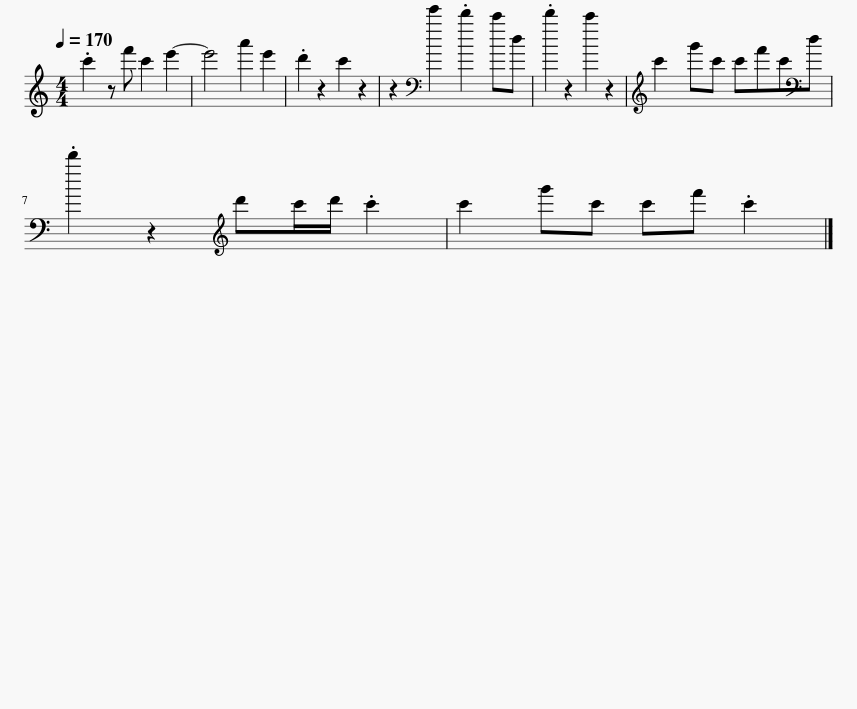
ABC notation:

X:1
L:1/8
Q:1/4=170
M:4/4
I:linebreak $
K:C
V:1 treble transpose=-24
V:1
 .c'2 z f' c'2 e'2- | e'4 a'2 e'2 | .d'2 z2 c'2 z2 | z2[K:bass] e'2 .d'2 c'd | .d'2 z2 c'2 z2 | %5
[K:treble] c'2 g'c' c'f'c'[K:bass]d |$ .d'2 z2[K:treble] d'c'/d'/ .c'2 | c'2 g'c' c'f' .c'2 |] %8
